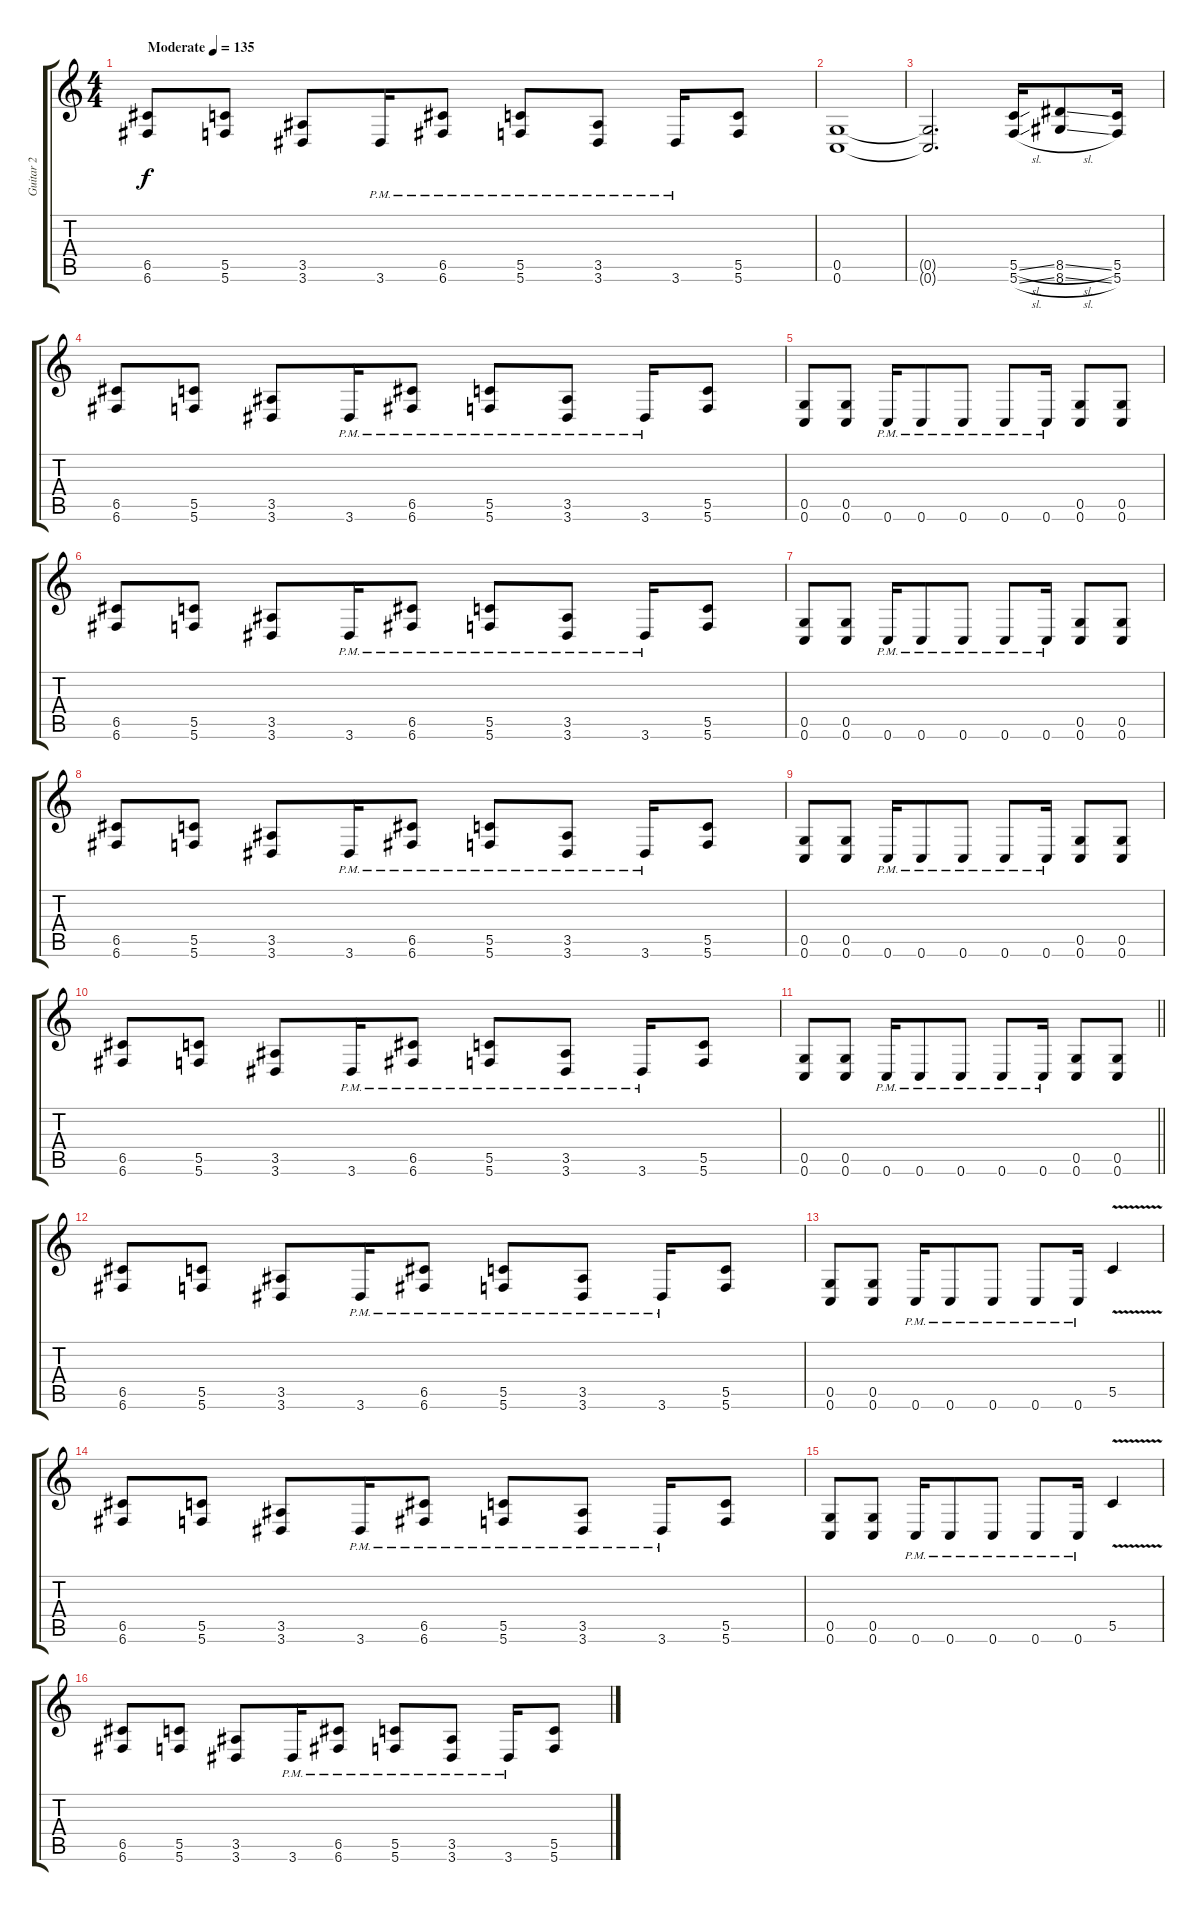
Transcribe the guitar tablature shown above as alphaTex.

\track ("Guitar 2" "Guitar 2") {instrument overdrivenguitar}
\staff {score tabs}
\tuning (D4 A3 F3 C3 G2 C2) {hide}
\ts (4 4)
\tempo (135 "Moderate")
\clef g2
\ks c
(6.5 6.6).8{dy f instrument overdrivenguitar} (5.5 5.6).8 (3.5 3.6).8 3.6{pm}.16 (6.5{pm} 6.6{pm}).8 (5.5{pm} 5.6{pm}).8 (3.5{pm} 3.6{pm}).8 3.6{pm}.16 (5.5 5.6).8 |
(0.5 0.6).1 |
(0.5{t} 0.6{t}).2{d} (5.5{sl} 5.6{sl}).16 (8.5{sl} 8.6{sl}).8 (5.5 5.6).16 |
(6.5 6.6).8 (5.5 5.6).8 (3.5 3.6).8 3.6{pm}.16 (6.5{pm} 6.6{pm}).8 (5.5{pm} 5.6{pm}).8 (3.5{pm} 3.6{pm}).8 3.6{pm}.16 (5.5 5.6).8 |
(0.5 0.6).8 (0.5 0.6).8 0.6{pm}.16 0.6{pm}.8 0.6{pm}.8 0.6{pm}.8 0.6{pm}.16 (0.5 0.6).8 (0.5 0.6).8 |
(6.5 6.6).8 (5.5 5.6).8 (3.5 3.6).8 3.6{pm}.16 (6.5{pm} 6.6{pm}).8 (5.5{pm} 5.6{pm}).8 (3.5{pm} 3.6{pm}).8 3.6{pm}.16 (5.5 5.6).8 |
(0.5 0.6).8 (0.5 0.6).8 0.6{pm}.16 0.6{pm}.8 0.6{pm}.8 0.6{pm}.8 0.6{pm}.16 (0.5 0.6).8 (0.5 0.6).8 |
(6.5 6.6).8 (5.5 5.6).8 (3.5 3.6).8 3.6{pm}.16 (6.5{pm} 6.6{pm}).8 (5.5{pm} 5.6{pm}).8 (3.5{pm} 3.6{pm}).8 3.6{pm}.16 (5.5 5.6).8 |
(0.5 0.6).8 (0.5 0.6).8 0.6{pm}.16 0.6{pm}.8 0.6{pm}.8 0.6{pm}.8 0.6{pm}.16 (0.5 0.6).8 (0.5 0.6).8 |
(6.5 6.6).8 (5.5 5.6).8 (3.5 3.6).8 3.6{pm}.16 (6.5{pm} 6.6{pm}).8 (5.5{pm} 5.6{pm}).8 (3.5{pm} 3.6{pm}).8 3.6{pm}.16 (5.5 5.6).8 |
\barLineRight lightlight
(0.5 0.6).8 (0.5 0.6).8 0.6{pm}.16 0.6{pm}.8 0.6{pm}.8 0.6{pm}.8 0.6{pm}.16 (0.5 0.6).8 (0.5 0.6).8 |
(6.5 6.6).8 (5.5 5.6).8 (3.5 3.6).8 3.6{pm}.16 (6.5{pm} 6.6{pm}).8 (5.5{pm} 5.6{pm}).8 (3.5{pm} 3.6{pm}).8 3.6{pm}.16 (5.5 5.6).8 |
(0.5 0.6).8 (0.5 0.6).8 0.6{pm}.16 0.6{pm}.8 0.6{pm}.8 0.6{pm}.8 0.6{pm}.16 5.5{v}.4{instrument guitarharmonics} |
(6.5 6.6).8{instrument overdrivenguitar} (5.5 5.6).8 (3.5 3.6).8 3.6{pm}.16 (6.5{pm} 6.6{pm}).8 (5.5{pm} 5.6{pm}).8 (3.5{pm} 3.6{pm}).8 3.6{pm}.16 (5.5 5.6).8 |
(0.5 0.6).8 (0.5 0.6).8 0.6{pm}.16 0.6{pm}.8 0.6{pm}.8 0.6{pm}.8 0.6{pm}.16 5.5{v}.4{instrument guitarharmonics} |
(6.5 6.6).8{instrument overdrivenguitar} (5.5 5.6).8 (3.5 3.6).8 3.6{pm}.16 (6.5{pm} 6.6{pm}).8 (5.5{pm} 5.6{pm}).8 (3.5{pm} 3.6{pm}).8 3.6{pm}.16 (5.5 5.6).8
